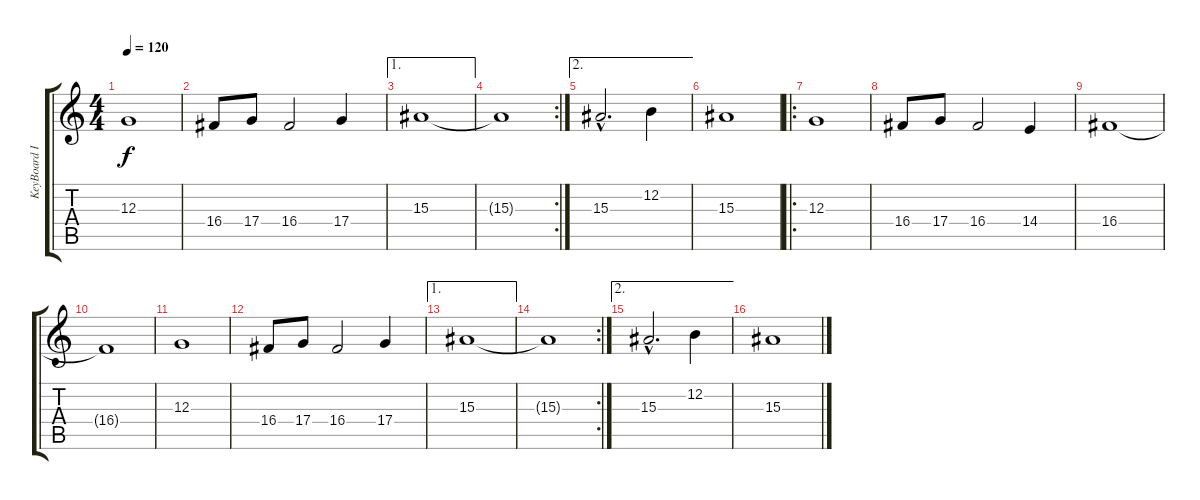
\track ("KeyBoard II" "KeyBoard I") {instrument panflute}
\staff {score tabs}
\tuning (E4 B3 G3 D3 A2 E2) {hide}
\ts (4 4)
\tempo 120
\clef g2
\ks c
12.3.1{dy f instrument choiraahs} |
16.4.8{instrument choiraahs} 17.4.8 16.4.2 17.4.4 |
\ae 1
15.3.1{instrument choiraahs} |
\rc 2
15.3{t}.1 |
\ae 2
15.3{hac}.2{d instrument choiraahs} 12.2.4 |
15.3.1{instrument choiraahs} |
\ro
12.3.1{instrument choiraahs} |
16.4.8{instrument choiraahs} 17.4.8 16.4.2 14.4.4 |
16.4.1{instrument choiraahs} |
16.4{t}.1 |
12.3.1{instrument choiraahs} |
16.4.8{instrument choiraahs} 17.4.8 16.4.2 17.4.4 |
\ae 1
15.3.1{instrument choiraahs} |
\rc 2
15.3{t}.1 |
\ae 2
15.3{hac}.2{d instrument choiraahs} 12.2.4 |
15.3.1{instrument choiraahs}
